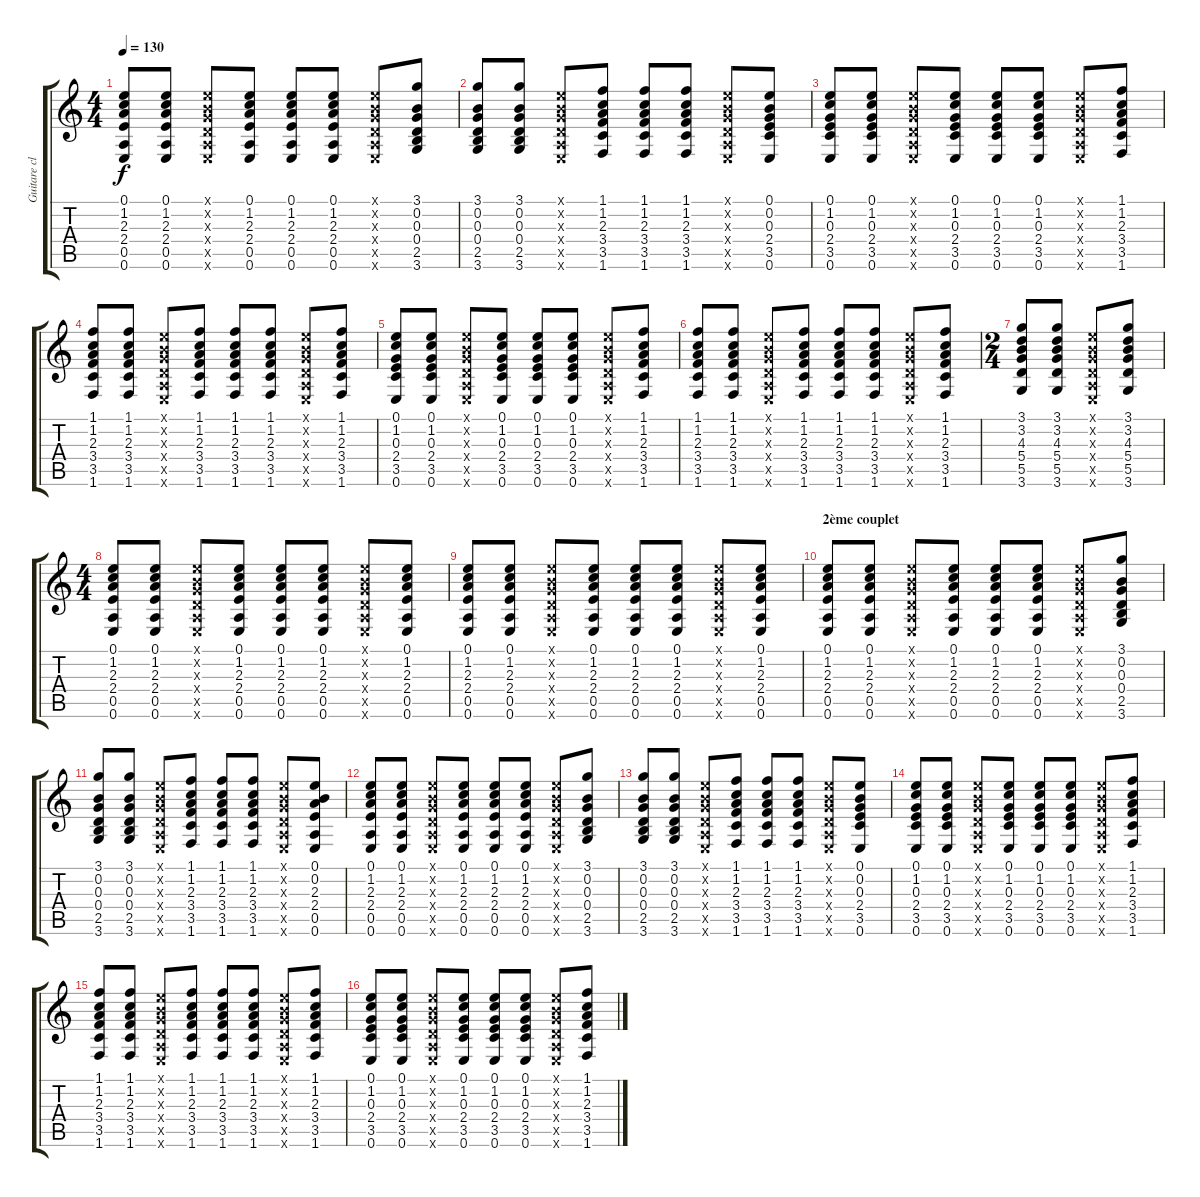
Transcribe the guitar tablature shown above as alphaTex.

\track ("Guitare claire" "Guitare cl") {instrument acousticguitarsteel}
\staff {score tabs}
\tuning (E4 B3 G3 D3 A2 E2) {hide}
\ts (4 4)
\tempo 130
\clef g2
\ks c
(0.1 1.2 2.3 2.4 0.5 0.6).8{dy f} (0.1 1.2 2.3 2.4 0.5 0.6).8 (0.1{x} 0.2{x} 0.3{x} 0.4{x} 0.5{x} 0.6{x}).8 (0.1 1.2 2.3 2.4 0.5 0.6).8 (0.1 1.2 2.3 2.4 0.5 0.6).8 (0.1 1.2 2.3 2.4 0.5 0.6).8 (0.1{x} 0.2{x} 0.3{x} 0.4{x} 0.5{x} 0.6{x}).8 (3.1 0.2 0.3 0.4 2.5 3.6).8 |
(3.1 0.2 0.3 0.4 2.5 3.6).8 (3.1 0.2 0.3 0.4 2.5 3.6).8 (0.1{x} 0.2{x} 0.3{x} 0.4{x} 0.5{x} 0.6{x}).8 (1.1 1.2 2.3 3.4 3.5 1.6).8 (1.1 1.2 2.3 3.4 3.5 1.6).8 (1.1 1.2 2.3 3.4 3.5 1.6).8 (0.1{x} 0.2{x} 0.3{x} 0.4{x} 0.5{x} 0.6{x}).8 (0.1 0.2 0.3 2.4 3.5 0.6).8 |
(0.1 1.2 0.3 2.4 3.5 0.6).8 (0.1 1.2 0.3 2.4 3.5 0.6).8 (0.1{x} 0.2{x} 0.3{x} 0.4{x} 0.5{x} 0.6{x}).8 (0.1 1.2 0.3 2.4 3.5 0.6).8 (0.1 1.2 0.3 2.4 3.5 0.6).8 (0.1 1.2 0.3 2.4 3.5 0.6).8 (0.1{x} 0.2{x} 0.3{x} 0.4{x} 0.5{x} 0.6{x}).8 (1.1 1.2 2.3 3.4 3.5 1.6).8 |
(1.1 1.2 2.3 3.4 3.5 1.6).8 (1.1 1.2 2.3 3.4 3.5 1.6).8 (0.1{x} 0.2{x} 0.3{x} 0.4{x} 0.5{x} 0.6{x}).8 (1.1 1.2 2.3 3.4 3.5 1.6).8 (1.1 1.2 2.3 3.4 3.5 1.6).8 (1.1 1.2 2.3 3.4 3.5 1.6).8 (0.1{x} 0.2{x} 0.3{x} 0.4{x} 0.5{x} 0.6{x}).8 (1.1 1.2 2.3 3.4 3.5 1.6).8 |
(0.1 1.2 0.3 2.4 3.5 0.6).8 (0.1 1.2 0.3 2.4 3.5 0.6).8 (0.1{x} 0.2{x} 0.3{x} 0.4{x} 0.5{x} 0.6{x}).8 (0.1 1.2 0.3 2.4 3.5 0.6).8 (0.1 1.2 0.3 2.4 3.5 0.6).8 (0.1 1.2 0.3 2.4 3.5 0.6).8 (0.1{x} 0.2{x} 0.3{x} 0.4{x} 0.5{x} 0.6{x}).8 (1.1 1.2 2.3 3.4 3.5 1.6).8 |
(1.1 1.2 2.3 3.4 3.5 1.6).8 (1.1 1.2 2.3 3.4 3.5 1.6).8 (0.1{x} 0.2{x} 0.3{x} 0.4{x} 0.5{x} 0.6{x}).8 (1.1 1.2 2.3 3.4 3.5 1.6).8 (1.1 1.2 2.3 3.4 3.5 1.6).8 (1.1 1.2 2.3 3.4 3.5 1.6).8 (0.1{x} 0.2{x} 0.3{x} 0.4{x} 0.5{x} 0.6{x}).8 (1.1 1.2 2.3 3.4 3.5 1.6).8 |
\ts (2 4)
(3.1 3.2 4.3 5.4 5.5 3.6).8 (3.1 3.2 4.3 5.4 5.5 3.6).8 (0.1{x} 0.2{x} 0.3{x} 0.4{x} 0.5{x} 0.6{x}).8 (3.1 3.2 4.3 5.4 5.5 3.6).8 |
\ts (4 4)
(0.1 1.2 2.3 2.4 0.5 0.6).8 (0.1 1.2 2.3 2.4 0.5 0.6).8 (0.1{x} 0.2{x} 0.3{x} 0.4{x} 0.5{x} 0.6{x}).8 (0.1 1.2 2.3 2.4 0.5 0.6).8 (0.1 1.2 2.3 2.4 0.5 0.6).8 (0.1 1.2 2.3 2.4 0.5 0.6).8 (0.1{x} 0.2{x} 0.3{x} 0.4{x} 0.5{x} 0.6{x}).8 (0.1 1.2 2.3 2.4 0.5 0.6).8 |
(0.1 1.2 2.3 2.4 0.5 0.6).8 (0.1 1.2 2.3 2.4 0.5 0.6).8 (0.1{x} 0.2{x} 0.3{x} 0.4{x} 0.5{x} 0.6{x}).8 (0.1 1.2 2.3 2.4 0.5 0.6).8 (0.1 1.2 2.3 2.4 0.5 0.6).8 (0.1 1.2 2.3 2.4 0.5 0.6).8 (0.1{x} 0.2{x} 0.3{x} 0.4{x} 0.5{x} 0.6{x}).8 (0.1 1.2 2.3 2.4 0.5 0.6).8 |
\section ("" "2ème couplet")
(0.1 1.2 2.3 2.4 0.5 0.6).8 (0.1 1.2 2.3 2.4 0.5 0.6).8 (0.1{x} 0.2{x} 0.3{x} 0.4{x} 0.5{x} 0.6{x}).8 (0.1 1.2 2.3 2.4 0.5 0.6).8 (0.1 1.2 2.3 2.4 0.5 0.6).8 (0.1 1.2 2.3 2.4 0.5 0.6).8 (0.1{x} 0.2{x} 0.3{x} 0.4{x} 0.5{x} 0.6{x}).8 (3.1 0.2 0.3 0.4 2.5 3.6).8 |
(3.1 0.2 0.3 0.4 2.5 3.6).8 (3.1 0.2 0.3 0.4 2.5 3.6).8 (0.1{x} 0.2{x} 0.3{x} 0.4{x} 0.5{x} 0.6{x}).8 (1.1 1.2 2.3 3.4 3.5 1.6).8 (1.1 1.2 2.3 3.4 3.5 1.6).8 (1.1 1.2 2.3 3.4 3.5 1.6).8 (0.1{x} 0.2{x} 0.3{x} 0.4{x} 0.5{x} 0.6{x}).8 (0.1 0.2 2.3 2.4 0.5 0.6).8 |
(0.1 1.2 2.3 2.4 0.5 0.6).8 (0.1 1.2 2.3 2.4 0.5 0.6).8 (0.1{x} 0.2{x} 0.3{x} 0.4{x} 0.5{x} 0.6{x}).8 (0.1 1.2 2.3 2.4 0.5 0.6).8 (0.1 1.2 2.3 2.4 0.5 0.6).8 (0.1 1.2 2.3 2.4 0.5 0.6).8 (0.1{x} 0.2{x} 0.3{x} 0.4{x} 0.5{x} 0.6{x}).8 (3.1 0.2 0.3 0.4 2.5 3.6).8 |
(3.1 0.2 0.3 0.4 2.5 3.6).8 (3.1 0.2 0.3 0.4 2.5 3.6).8 (0.1{x} 0.2{x} 0.3{x} 0.4{x} 0.5{x} 0.6{x}).8 (1.1 1.2 2.3 3.4 3.5 1.6).8 (1.1 1.2 2.3 3.4 3.5 1.6).8 (1.1 1.2 2.3 3.4 3.5 1.6).8 (0.1{x} 0.2{x} 0.3{x} 0.4{x} 0.5{x} 0.6{x}).8 (0.1 0.2 0.3 2.4 3.5 0.6).8 |
(0.1 1.2 0.3 2.4 3.5 0.6).8 (0.1 1.2 0.3 2.4 3.5 0.6).8 (0.1{x} 0.2{x} 0.3{x} 0.4{x} 0.5{x} 0.6{x}).8 (0.1 1.2 0.3 2.4 3.5 0.6).8 (0.1 1.2 0.3 2.4 3.5 0.6).8 (0.1 1.2 0.3 2.4 3.5 0.6).8 (0.1{x} 0.2{x} 0.3{x} 0.4{x} 0.5{x} 0.6{x}).8 (1.1 1.2 2.3 3.4 3.5 1.6).8 |
(1.1 1.2 2.3 3.4 3.5 1.6).8 (1.1 1.2 2.3 3.4 3.5 1.6).8 (0.1{x} 0.2{x} 0.3{x} 0.4{x} 0.5{x} 0.6{x}).8 (1.1 1.2 2.3 3.4 3.5 1.6).8 (1.1 1.2 2.3 3.4 3.5 1.6).8 (1.1 1.2 2.3 3.4 3.5 1.6).8 (0.1{x} 0.2{x} 0.3{x} 0.4{x} 0.5{x} 0.6{x}).8 (1.1 1.2 2.3 3.4 3.5 1.6).8 |
(0.1 1.2 0.3 2.4 3.5 0.6).8 (0.1 1.2 0.3 2.4 3.5 0.6).8 (0.1{x} 0.2{x} 0.3{x} 0.4{x} 0.5{x} 0.6{x}).8 (0.1 1.2 0.3 2.4 3.5 0.6).8 (0.1 1.2 0.3 2.4 3.5 0.6).8 (0.1 1.2 0.3 2.4 3.5 0.6).8 (0.1{x} 0.2{x} 0.3{x} 0.4{x} 0.5{x} 0.6{x}).8 (1.1 1.2 2.3 3.4 3.5 1.6).8
